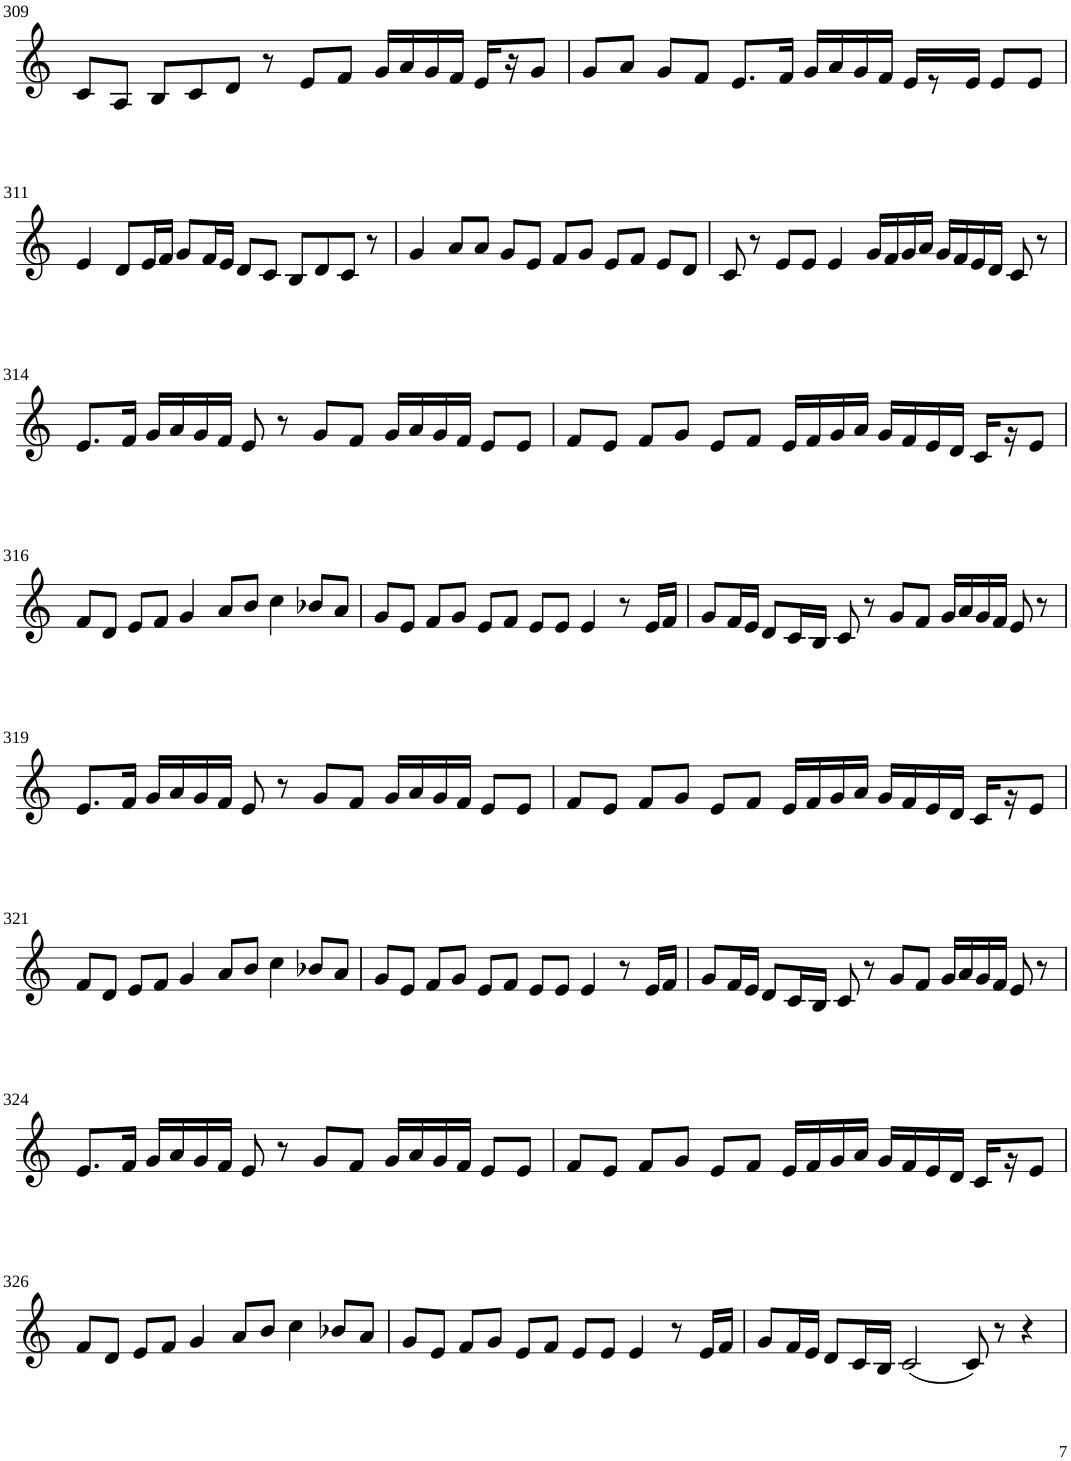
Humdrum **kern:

**kern
*part1
*staff1
*I"Violin
!!LO:PB:g=z
*clefG2
*k[]
*M6/4
=309
8c/L
8A/J
8B/L
8c/
8d/J
8r
8e/L
8f/J
16g/LL
16a/
16g/
16f/JJ
16e/LL
16r
8g/J
=310
8g/L
8a/J
8g/L
8f/J
8.e/L
16f/Jk
16g/LL
16a/
16g/
16f/JJ
16e/KL
8r
16e/Jk
8e/L
8e/J
!!LO:LB:g=z
=311
4e/
8d/L
16e/L
16f/JJ
8g/L
16f/L
16e/JJ
8d/L
8c/J
8B/L
8d/
8c/J
8r
=312
4g/
8a/L
8a/J
8g/L
8e/J
8f/L
8g/J
8e/L
8f/J
8e/L
8d/J
=313
8c/
8r
8e/L
8e/J
4e/
16g/LL
16f/
16g/
16a/JJ
16g/LL
16f/
16e/
16d/JJ
8c/
8r
!!LO:LB:g=z
=314
8.e/L
16f/Jk
16g/LL
16a/
16g/
16f/JJ
8e/
8r
8g/L
8f/J
16g/LL
16a/
16g/
16f/JJ
8e/L
8e/J
=315
8f/L
8e/J
8f/L
8g/J
8e/L
8f/J
16e/LL
16f/
16g/
16a/JJ
16g/LL
16f/
16e/
16d/JJ
16c/LL
16r
8e/J
!!LO:LB:g=z
=316
8f/L
8d/J
8e/L
8f/J
4g/
8a/L
8b/J
4cc\
8b-X/L
8a/J
=317
8g/L
8e/J
8f/L
8g/J
8e/L
8f/J
8e/L
8e/J
4e/
8r
16e/LL
16f/JJ
=318
8g/L
16f/L
16e/JJ
8d/L
16c/L
16B/JJ
8c/
8r
8g/L
8f/J
16g/LL
16a/
16g/
16f/JJ
8e/
8r
!!LO:LB:g=z
=319
8.e/L
16f/Jk
16g/LL
16a/
16g/
16f/JJ
8e/
8r
8g/L
8f/J
16g/LL
16a/
16g/
16f/JJ
8e/L
8e/J
=320
8f/L
8e/J
8f/L
8g/J
8e/L
8f/J
16e/LL
16f/
16g/
16a/JJ
16g/LL
16f/
16e/
16d/JJ
16c/LL
16r
8e/J
!!LO:LB:g=z
=321
8f/L
8d/J
8e/L
8f/J
4g/
8a/L
8b/J
4cc\
8b-X/L
8a/J
=322
8g/L
8e/J
8f/L
8g/J
8e/L
8f/J
8e/L
8e/J
4e/
8r
16e/LL
16f/JJ
=323
8g/L
16f/L
16e/JJ
8d/L
16c/L
16B/JJ
8c/
8r
8g/L
8f/J
16g/LL
16a/
16g/
16f/JJ
8e/
8r
!!LO:LB:g=z
=324
8.e/L
16f/Jk
16g/LL
16a/
16g/
16f/JJ
8e/
8r
8g/L
8f/J
16g/LL
16a/
16g/
16f/JJ
8e/L
8e/J
=325
8f/L
8e/J
8f/L
8g/J
8e/L
8f/J
16e/LL
16f/
16g/
16a/JJ
16g/LL
16f/
16e/
16d/JJ
16c/LL
16r
8e/J
!!LO:LB:g=z
=326
8f/L
8d/J
8e/L
8f/J
4g/
8a/L
8b/J
4cc\
8b-X/L
8a/J
=327
8g/L
8e/J
8f/L
8g/J
8e/L
8f/J
8e/L
8e/J
4e/
8r
16e/LL
16f/JJ
=328
8g/L
16f/L
16e/JJ
8d/L
16c/L
16B/JJ
(2c/
8c/)
8r
4r
=
*-
